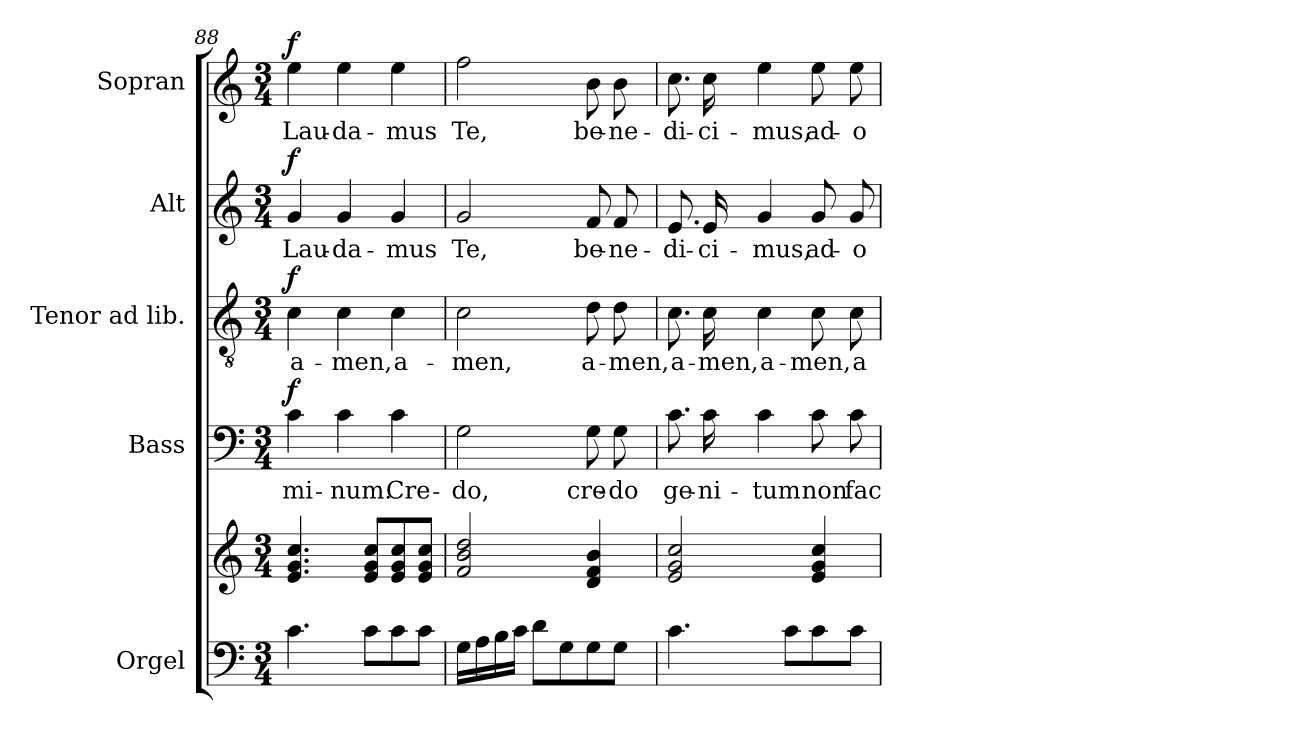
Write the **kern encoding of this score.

**kern	**kern	**kern	**text	**dynam	**kern	**text	**dynam	**kern	**text	**dynam	**kern	**text	**dynam
*part5	*part5	*part4	*part4	*part4	*part3	*part3	*part3	*part2	*part2	*part2	*part1	*part1	*part1
*staff6	*staff5	*staff4	*staff4	*staff4	*staff3	*staff3	*staff3	*staff2	*staff2	*staff2	*staff1	*staff1	*staff1
*I"Orgel	*	*I"Bass	*	*	*I"Tenor ad lib.	*	*	*I"Alt	*	*	*I"Sopran	*	*
*I'Org.	*	*I'B	*	*	*I'T	*	*	*I'A	*	*	*I'S	*	*
*clefF4	*clefG2	*clefF4	*	*	*clefGv2	*	*	*clefG2	*	*	*clefG2	*	*
*k[]	*k[]	*k[]	*	*	*k[]	*	*	*k[]	*	*	*k[]	*	*
*C:	*C:	*C:	*	*	*C:	*	*	*C:	*	*	*C:	*	*
*M3/4	*M3/4	*M3/4	*	*	*M3/4	*	*	*M3/4	*	*	*M3/4	*	*
=88	=88	=88	=88	=88	=88	=88	=88	=88	=88	=88	=88	=88	=88
!	!	!	!LO:LY:b	!LO:DY:a	!	!LO:LY:b	!LO:DY:a	!	!LO:LY:b	!LO:DY:a	!	!LO:LY:b	!LO:DY:a
4.c\	4.e/ 4.g/ 4.cc/	4c\	-mi-	f	4c\	a-	f	4g/	Lau-	f	4ee\	Lau-	f
!	!	!	!LO:LY:b	!	!	!LO:LY:b	!	!	!LO:LY:b	!	!	!LO:LY:b	!
.	.	4c\	-num.	.	4c\	-men,	.	4g/	-da-	.	4ee\	-da-	.
8c\L	8e/ 8g/ 8cc/L	.	.	.	.	.	.	.	.	.	.	.	.
!	!	!	!LO:LY:b	!	!	!LO:LY:b	!	!	!LO:LY:b	!	!	!LO:LY:b	!
8c\	8e/ 8g/ 8cc/	4c\	Cre-	.	4c\	a-	.	4g/	-mus	.	4ee\	-mus	.
8c\J	8e/ 8g/ 8cc/J	.	.	.	.	.	.	.	.	.	.	.	.
=89	=89	=89	=89	=89	=89	=89	=89	=89	=89	=89	=89	=89	=89
!	!	!	!LO:LY:b	!	!	!LO:LY:b	!	!	!LO:LY:b	!	!	!LO:LY:b	!
16G\LL	2f/ 2b/ 2dd/	2G\	-do,	.	2c\	-men,	.	2g/	Te,	.	2ff\	Te,	.
16A\	.	.	.	.	.	.	.	.	.	.	.	.	.
16B\	.	.	.	.	.	.	.	.	.	.	.	.	.
16c\JJ	.	.	.	.	.	.	.	.	.	.	.	.	.
8d\L	.	.	.	.	.	.	.	.	.	.	.	.	.
8G\	.	.	.	.	.	.	.	.	.	.	.	.	.
!	!	!	!LO:LY:b	!	!	!LO:LY:b	!	!	!LO:LY:b	!	!	!LO:LY:b	!
8G\	4d/ 4f/ 4b/	8G\	cre-	.	8d\	a-	.	8f/	be-	.	8b\	be-	.
!	!	!	!LO:LY:b	!	!	!LO:LY:b	!	!	!LO:LY:b	!	!	!LO:LY:b	!
8G\J	.	8G\	-do	.	8d\	-men,	.	8f/	-ne-	.	8b\	-ne-	.
=90	=90	=90	=90	=90	=90	=90	=90	=90	=90	=90	=90	=90	=90
!	!	!	!LO:LY:b	!	!	!LO:LY:b	!	!	!LO:LY:b	!	!	!LO:LY:b	!
4.c\	2e/ 2g/ 2cc/	8.c\	ge-	.	8.c\	a-	.	8.e/	-di-	.	8.cc\	-di-	.
!	!	!	!LO:LY:b	!	!	!LO:LY:b	!	!	!LO:LY:b	!	!	!LO:LY:b	!
.	.	16c\	-ni-	.	16c\	-men,	.	16e/	-ci-	.	16cc\	-ci-	.
!	!	!	!LO:LY:b	!	!	!LO:LY:b	!	!	!LO:LY:b	!	!	!LO:LY:b	!
.	.	4c\	-tum	.	4c\	a-	.	4g/	-mus,	.	4ee\	-mus,	.
8c\L	.	.	.	.	.	.	.	.	.	.	.	.	.
!	!	!	!LO:LY:b	!	!	!LO:LY:b	!	!	!LO:LY:b	!	!	!LO:LY:b	!
8c\	4e/ 4g/ 4cc/	8c\	non	.	8c\	-men,	.	8g/	ad-	.	8ee\	ad-	.
!	!	!	!LO:LY:b	!	!	!LO:LY:b	!	!	!LO:LY:b	!	!	!LO:LY:b	!
8c\J	.	8c\	fac-	.	8c\	a-	.	8g/	-o-	.	8ee\	-o-	.
=	=	=	=	=	=	=	=	=	=	=	=	=	=
*-	*-	*-	*-	*-	*-	*-	*-	*-	*-	*-	*-	*-	*-
